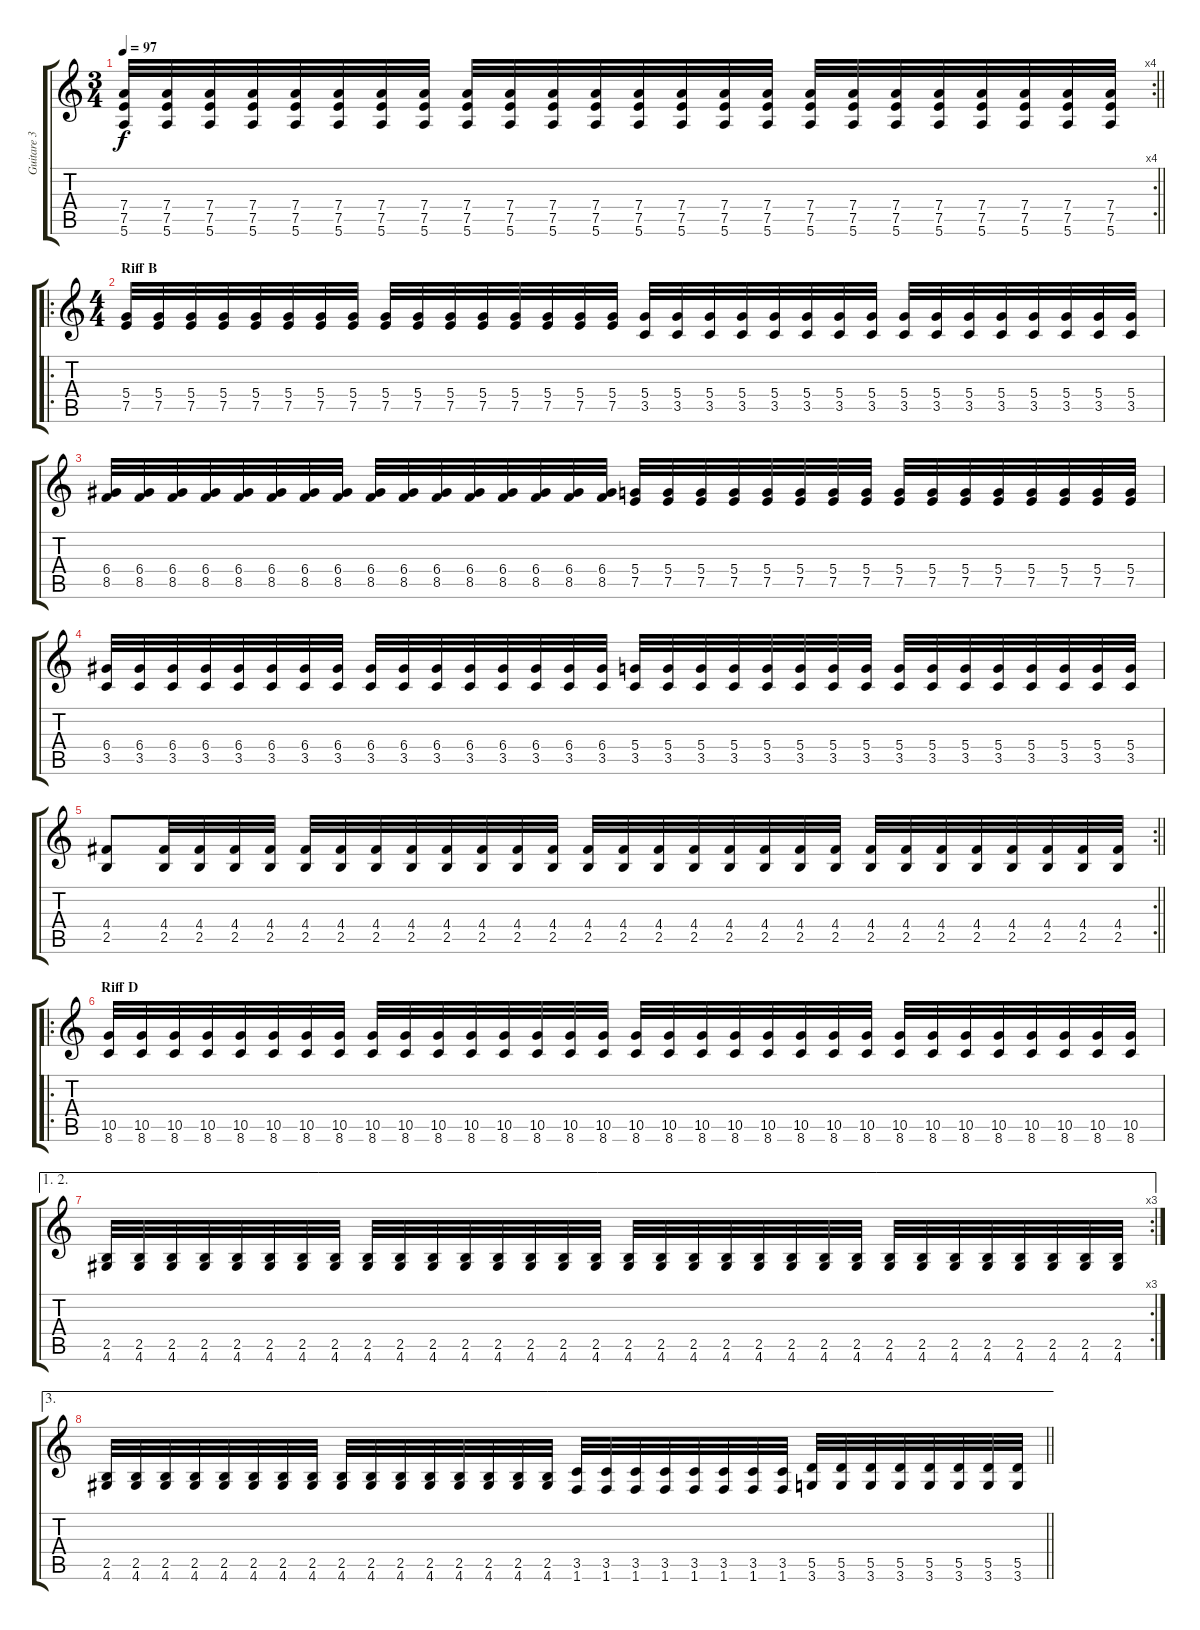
\track ("Guitare 3" "Guitare 3") {instrument distortionguitar}
\staff {score tabs}
\tuning (E4 B3 G3 D3 A2 E2) {hide}
\rc 4
\ts (3 4)
\tempo 97
\clef g2
\barLineRight lightlight
\ks c
(7.4 7.5 5.6).32{dy f} (7.4 7.5 5.6).32 (7.4 7.5 5.6).32 (7.4 7.5 5.6).32 (7.4 7.5 5.6).32 (7.4 7.5 5.6).32 (7.4 7.5 5.6).32 (7.4 7.5 5.6).32 (7.4 7.5 5.6).32 (7.4 7.5 5.6).32 (7.4 7.5 5.6).32 (7.4 7.5 5.6).32 (7.4 7.5 5.6).32 (7.4 7.5 5.6).32 (7.4 7.5 5.6).32 (7.4 7.5 5.6).32 (7.4 7.5 5.6).32 (7.4 7.5 5.6).32 (7.4 7.5 5.6).32 (7.4 7.5 5.6).32 (7.4 7.5 5.6).32 (7.4 7.5 5.6).32 (7.4 7.5 5.6).32 (7.4 7.5 5.6).32 |
\ro
\ts (4 4)
\section ("" "Riff B")
(5.4 7.5).32 (5.4 7.5).32 (5.4 7.5).32 (5.4 7.5).32 (5.4 7.5).32 (5.4 7.5).32 (5.4 7.5).32 (5.4 7.5).32 (5.4 7.5).32 (5.4 7.5).32 (5.4 7.5).32 (5.4 7.5).32 (5.4 7.5).32 (5.4 7.5).32 (5.4 7.5).32 (5.4 7.5).32 (5.4 3.5).32 (5.4 3.5).32 (5.4 3.5).32 (5.4 3.5).32 (5.4 3.5).32 (5.4 3.5).32 (5.4 3.5).32 (5.4 3.5).32 (5.4 3.5).32 (5.4 3.5).32 (5.4 3.5).32 (5.4 3.5).32 (5.4 3.5).32 (5.4 3.5).32 (5.4 3.5).32 (5.4 3.5).32 |
(6.4 8.5).32 (6.4 8.5).32 (6.4 8.5).32 (6.4 8.5).32 (6.4 8.5).32 (6.4 8.5).32 (6.4 8.5).32 (6.4 8.5).32 (6.4 8.5).32 (6.4 8.5).32 (6.4 8.5).32 (6.4 8.5).32 (6.4 8.5).32 (6.4 8.5).32 (6.4 8.5).32 (6.4 8.5).32 (5.4 7.5).32 (5.4 7.5).32 (5.4 7.5).32 (5.4 7.5).32 (5.4 7.5).32 (5.4 7.5).32 (5.4 7.5).32 (5.4 7.5).32 (5.4 7.5).32 (5.4 7.5).32 (5.4 7.5).32 (5.4 7.5).32 (5.4 7.5).32 (5.4 7.5).32 (5.4 7.5).32 (5.4 7.5).32 |
(6.4 3.5).32 (6.4 3.5).32 (6.4 3.5).32 (6.4 3.5).32 (6.4 3.5).32 (6.4 3.5).32 (6.4 3.5).32 (6.4 3.5).32 (6.4 3.5).32 (6.4 3.5).32 (6.4 3.5).32 (6.4 3.5).32 (6.4 3.5).32 (6.4 3.5).32 (6.4 3.5).32 (6.4 3.5).32 (5.4 3.5).32 (5.4 3.5).32 (5.4 3.5).32 (5.4 3.5).32 (5.4 3.5).32 (5.4 3.5).32 (5.4 3.5).32 (5.4 3.5).32 (5.4 3.5).32 (5.4 3.5).32 (5.4 3.5).32 (5.4 3.5).32 (5.4 3.5).32 (5.4 3.5).32 (5.4 3.5).32 (5.4 3.5).32 |
\rc 2
\barLineRight lightlight
(4.4 2.5).8 (4.4 2.5).32 (4.4 2.5).32 (4.4 2.5).32 (4.4 2.5).32 (4.4 2.5).32 (4.4 2.5).32 (4.4 2.5).32 (4.4 2.5).32 (4.4 2.5).32 (4.4 2.5).32 (4.4 2.5).32 (4.4 2.5).32 (4.4 2.5).32 (4.4 2.5).32 (4.4 2.5).32 (4.4 2.5).32 (4.4 2.5).32 (4.4 2.5).32 (4.4 2.5).32 (4.4 2.5).32 (4.4 2.5).32 (4.4 2.5).32 (4.4 2.5).32 (4.4 2.5).32 (4.4 2.5).32 (4.4 2.5).32 (4.4 2.5).32 (4.4 2.5).32 |
\ro
\section ("" "Riff D")
(10.5 8.6).32 (10.5 8.6).32 (10.5 8.6).32 (10.5 8.6).32 (10.5 8.6).32 (10.5 8.6).32 (10.5 8.6).32 (10.5 8.6).32 (10.5 8.6).32 (10.5 8.6).32 (10.5 8.6).32 (10.5 8.6).32 (10.5 8.6).32 (10.5 8.6).32 (10.5 8.6).32 (10.5 8.6).32 (10.5 8.6).32 (10.5 8.6).32 (10.5 8.6).32 (10.5 8.6).32 (10.5 8.6).32 (10.5 8.6).32 (10.5 8.6).32 (10.5 8.6).32 (10.5 8.6).32 (10.5 8.6).32 (10.5 8.6).32 (10.5 8.6).32 (10.5 8.6).32 (10.5 8.6).32 (10.5 8.6).32 (10.5 8.6).32 |
\ae (1 2)
\rc 3
(2.5 4.6).32 (2.5 4.6).32 (2.5 4.6).32 (2.5 4.6).32 (2.5 4.6).32 (2.5 4.6).32 (2.5 4.6).32 (2.5 4.6).32 (2.5 4.6).32 (2.5 4.6).32 (2.5 4.6).32 (2.5 4.6).32 (2.5 4.6).32 (2.5 4.6).32 (2.5 4.6).32 (2.5 4.6).32 (2.5 4.6).32 (2.5 4.6).32 (2.5 4.6).32 (2.5 4.6).32 (2.5 4.6).32 (2.5 4.6).32 (2.5 4.6).32 (2.5 4.6).32 (2.5 4.6).32 (2.5 4.6).32 (2.5 4.6).32 (2.5 4.6).32 (2.5 4.6).32 (2.5 4.6).32 (2.5 4.6).32 (2.5 4.6).32 |
\ae 3
\barLineRight lightlight
(2.5 4.6).32 (2.5 4.6).32 (2.5 4.6).32 (2.5 4.6).32 (2.5 4.6).32 (2.5 4.6).32 (2.5 4.6).32 (2.5 4.6).32 (2.5 4.6).32 (2.5 4.6).32 (2.5 4.6).32 (2.5 4.6).32 (2.5 4.6).32 (2.5 4.6).32 (2.5 4.6).32 (2.5 4.6).32 (3.5 1.6).32 (3.5 1.6).32 (3.5 1.6).32 (3.5 1.6).32 (3.5 1.6).32 (3.5 1.6).32 (3.5 1.6).32 (3.5 1.6).32 (5.5 3.6).32 (5.5 3.6).32 (5.5 3.6).32 (5.5 3.6).32 (5.5 3.6).32 (5.5 3.6).32 (5.5 3.6).32 (5.5 3.6).32
